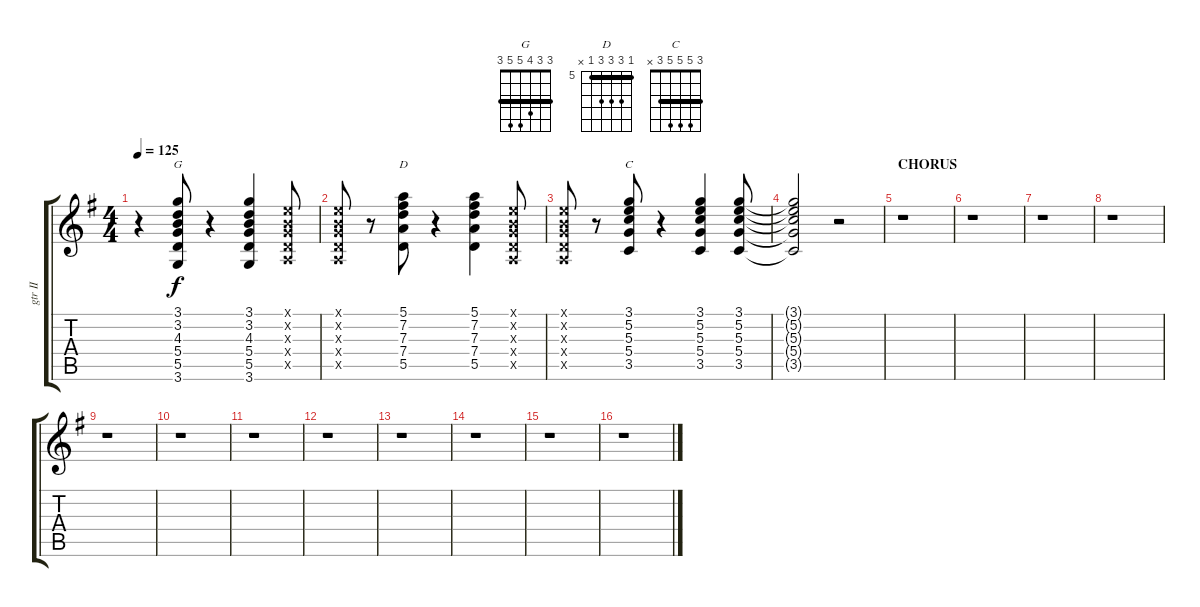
\track ("gtr II" "gtr II") {instrument acousticguitarsteel}
\staff {score tabs}
\tuning (E4 B3 G3 D3 A2 E2) {hide}
\chord ("G" 3 3 4 5 5 3) {barre 3}
\chord ("D" 5 7 7 7 5 x) {firstfret 5 barre 5}
\chord ("C" 3 5 5 5 3 x) {barre 3}
\ts (4 4)
\tempo 125
\clef g2
\ks eminor
r.4{dy f} (3.1 3.2 4.3 5.4 5.5 3.6).8{ch "G"} r.4 (3.1 3.2 4.3 5.4 5.5 3.6).4 (0.1{x} 0.2{x} 0.3{x} 0.4{x} 0.5{x}).8 |
(0.1{x} 0.2{x} 0.3{x} 0.4{x} 0.5{x}).8 r.8 (5.1 7.2 7.3 7.4 5.5).8{ch "D"} r.4 (5.1 7.2 7.3 7.4 5.5).4 (0.1{x} 0.2{x} 0.3{x} 0.4{x} 0.5{x}).8 |
(0.1{x} 0.2{x} 0.3{x} 0.4{x} 0.5{x}).8 r.8 (3.1 5.2 5.3 5.4 3.5).8{ch "C"} r.4 (3.1 5.2 5.3 5.4 3.5).4 (3.1 5.2 5.3 5.4 3.5).8 |
(3.1{t} 5.2{t} 5.3{t} 5.4{t} 3.5{t}).2 r.2 |
\section ("" "CHORUS")
r.1 |
r.1 |
r.1 |
r.1 |
r.1 |
r.1 |
r.1 |
r.1 |
r.1 |
r.1 |
r.1 |
r.1
